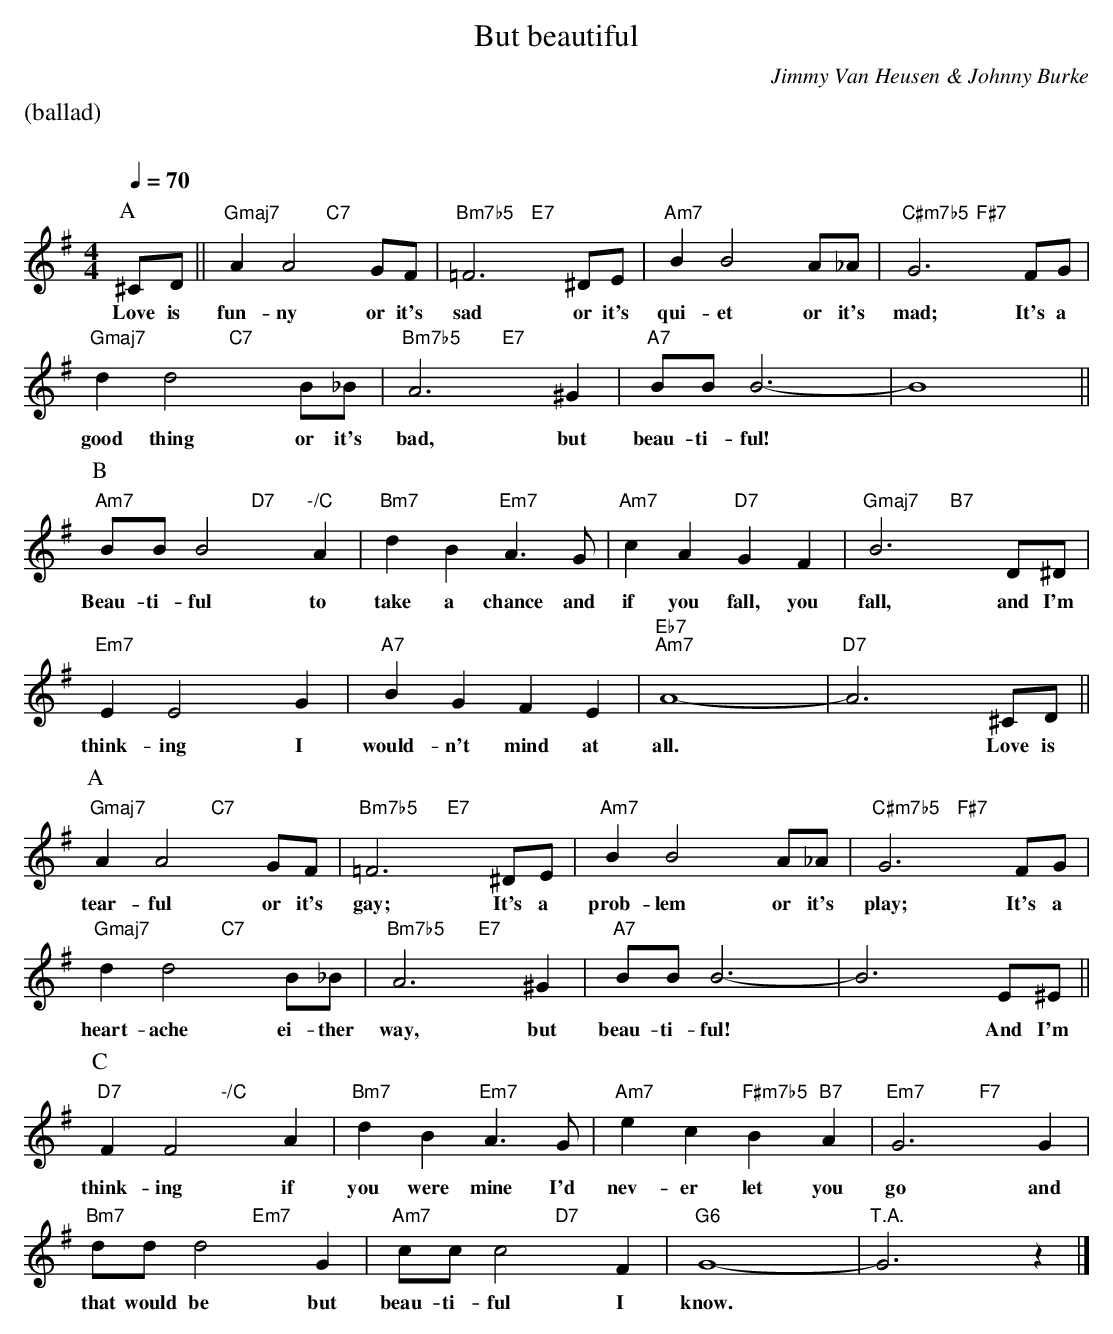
X:1
T: But beautiful
M:4/4
L:1/4
C:Jimmy Van Heusen & Johnny Burke
Q:1/4=70
%%staves (chords melody)
K:G
%%text (ballad)
%%vskip 20
P: A
V:chords
x || "Gmaj7"x2 "C7"x2 | "Bm7b5"x2 "E7"x2 | "Am7"x2 x2 | "C#m7b5"x2 "F#7"x2 |
"Gmaj7"x2 "C7"x2 | "Bm7b5"x2 "E7"x2 | "A7"x2 x2 | x2 x2 ||
V:melody
^C/D/ || AA2G/F/ | =F3^D/E/ | BB2A/_A/ | G3F/G/ |
w:Love is fun-ny or it's sad or it's qui-et or it's mad; It's a
dd2B/_B/ | A3^G | B/B/B3- | B4 ||
w:good thing or it's bad, but beau-ti-ful! *
P: B
V:chords
"Am7"x2 "D7"x"-/C"x | "Bm7"x2 "Em7"x2 | "Am7"x2 "D7"x2 | "Gmaj7"x2 "B7"x2 |
"Em7"x2 x2 | "A7"x2 x2 | "Eb7""Am7"x2 x2 | "D7"x2 x2 ||
V:melody
B/B/B2A | dB A>G | cA GF | B3D/^D/ |
w:Beau-ti-ful to take a chance and if you fall, you fall, and I'm
EE2G | BG FE | A4- | A3^C/D/ ||
w:think-ing I would-n't mind at all. * Love is
P: A
V:chords
"Gmaj7"x2 "C7"x2 | "Bm7b5"x2 "E7"x2 | "Am7"x2 x2 | "C#m7b5"x2 "F#7"x2 |
"Gmaj7"x2 "C7"x2 | "Bm7b5"x2 "E7"x2 | "A7"x2 x2 | x2 x2 ||
V:melody
AA2G/F/ | =F3^D/E/ | BB2A/_A/ | G3F/G/ |
w:tear-ful or it's gay; It's a prob-lem or it's play; It's a
dd2B/_B/ | A3^G | B/B/B3- | B3E/^E/ ||
w:heart-ache ei-ther way, but beau-ti-ful! *And I'm
P: C
V:chords
"D7"x2 "-/C"x2 | "Bm7"x2 "Em7"x2 | "Am7"x2 "F#m7b5"x"B7"x | "Em7"x2 "F7"x2 |
"Bm7"x2 "Em7"x2 | "Am7"x2 "D7"x2 | "G6"x2 x2 | "T.A."x2 x2 |]
V:melody
FF2A | dB A>G | ec BA |G3G |
w:think-ing if you were mine I'd nev-er let you go and
d/d/d2G | c/c/c2F | G4- | G3z |]
w:that would be but beau-ti-ful I know.*
